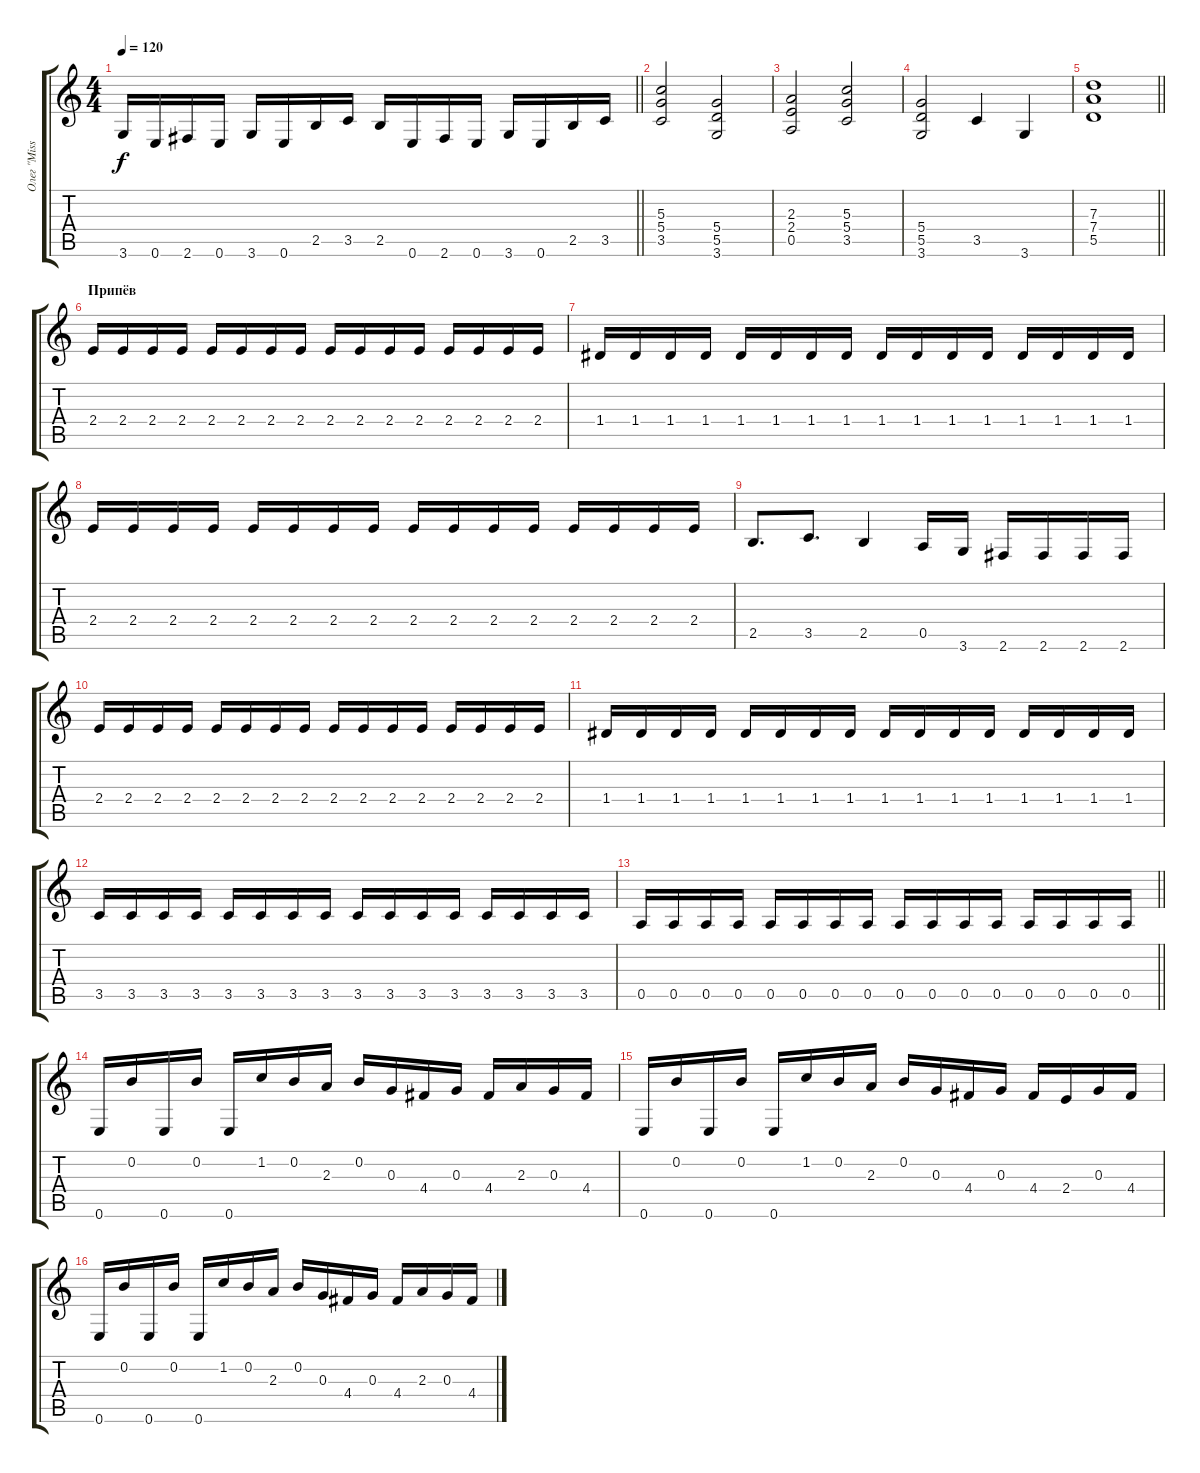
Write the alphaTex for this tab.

\track ("Олег \"Mission\" Мишин" "Олег \"Miss") {instrument distortionguitar}
\staff {score tabs}
\tuning (E4 B3 G3 D3 A2 E2) {hide}
\ts (4 4)
\tempo 120
\clef g2
\barLineRight lightlight
\ks c
3.6.16{dy f} 0.6.16 2.6.16 0.6.16 3.6.16 0.6.16 2.5.16 3.5.16 2.5.16 0.6.16 2.6.16 0.6.16 3.6.16 0.6.16 2.5.16 3.5.16 |
(5.3 5.4 3.5).2 (5.4 5.5 3.6).2 |
(2.3 2.4 0.5).2 (5.3 5.4 3.5).2 |
(5.4 5.5 3.6).2 3.5.4 3.6.4 |
\barLineRight lightlight
(7.3 7.4 5.5).1 |
\section ("" "Припёв")
2.4.16 2.4.16 2.4.16 2.4.16 2.4.16 2.4.16 2.4.16 2.4.16 2.4.16 2.4.16 2.4.16 2.4.16 2.4.16 2.4.16 2.4.16 2.4.16 |
1.4.16 1.4.16 1.4.16 1.4.16 1.4.16 1.4.16 1.4.16 1.4.16 1.4.16 1.4.16 1.4.16 1.4.16 1.4.16 1.4.16 1.4.16 1.4.16 |
2.4.16 2.4.16 2.4.16 2.4.16 2.4.16 2.4.16 2.4.16 2.4.16 2.4.16 2.4.16 2.4.16 2.4.16 2.4.16 2.4.16 2.4.16 2.4.16 |
2.5.8{d} 3.5.8{d} 2.5.4 0.5.16 3.6.16 2.6.16 2.6.16 2.6.16 2.6.16 |
2.4.16 2.4.16 2.4.16 2.4.16 2.4.16 2.4.16 2.4.16 2.4.16 2.4.16 2.4.16 2.4.16 2.4.16 2.4.16 2.4.16 2.4.16 2.4.16 |
1.4.16 1.4.16 1.4.16 1.4.16 1.4.16 1.4.16 1.4.16 1.4.16 1.4.16 1.4.16 1.4.16 1.4.16 1.4.16 1.4.16 1.4.16 1.4.16 |
3.5.16 3.5.16 3.5.16 3.5.16 3.5.16 3.5.16 3.5.16 3.5.16 3.5.16 3.5.16 3.5.16 3.5.16 3.5.16 3.5.16 3.5.16 3.5.16 |
\barLineRight lightlight
0.5.16 0.5.16 0.5.16 0.5.16 0.5.16 0.5.16 0.5.16 0.5.16 0.5.16 0.5.16 0.5.16 0.5.16 0.5.16 0.5.16 0.5.16 0.5.16 |
\section ("" "")
0.6.16 0.2.16 0.6.16 0.2.16 0.6.16 1.2.16 0.2.16 2.3.16 0.2.16 0.3.16 4.4.16 0.3.16 4.4.16 2.3.16 0.3.16 4.4.16 |
0.6.16 0.2.16 0.6.16 0.2.16 0.6.16 1.2.16 0.2.16 2.3.16 0.2.16 0.3.16 4.4.16 0.3.16 4.4.16 2.4.16 0.3.16 4.4.16 |
0.6.16 0.2.16 0.6.16 0.2.16 0.6.16 1.2.16 0.2.16 2.3.16 0.2.16 0.3.16 4.4.16 0.3.16 4.4.16 2.3.16 0.3.16 4.4.16
